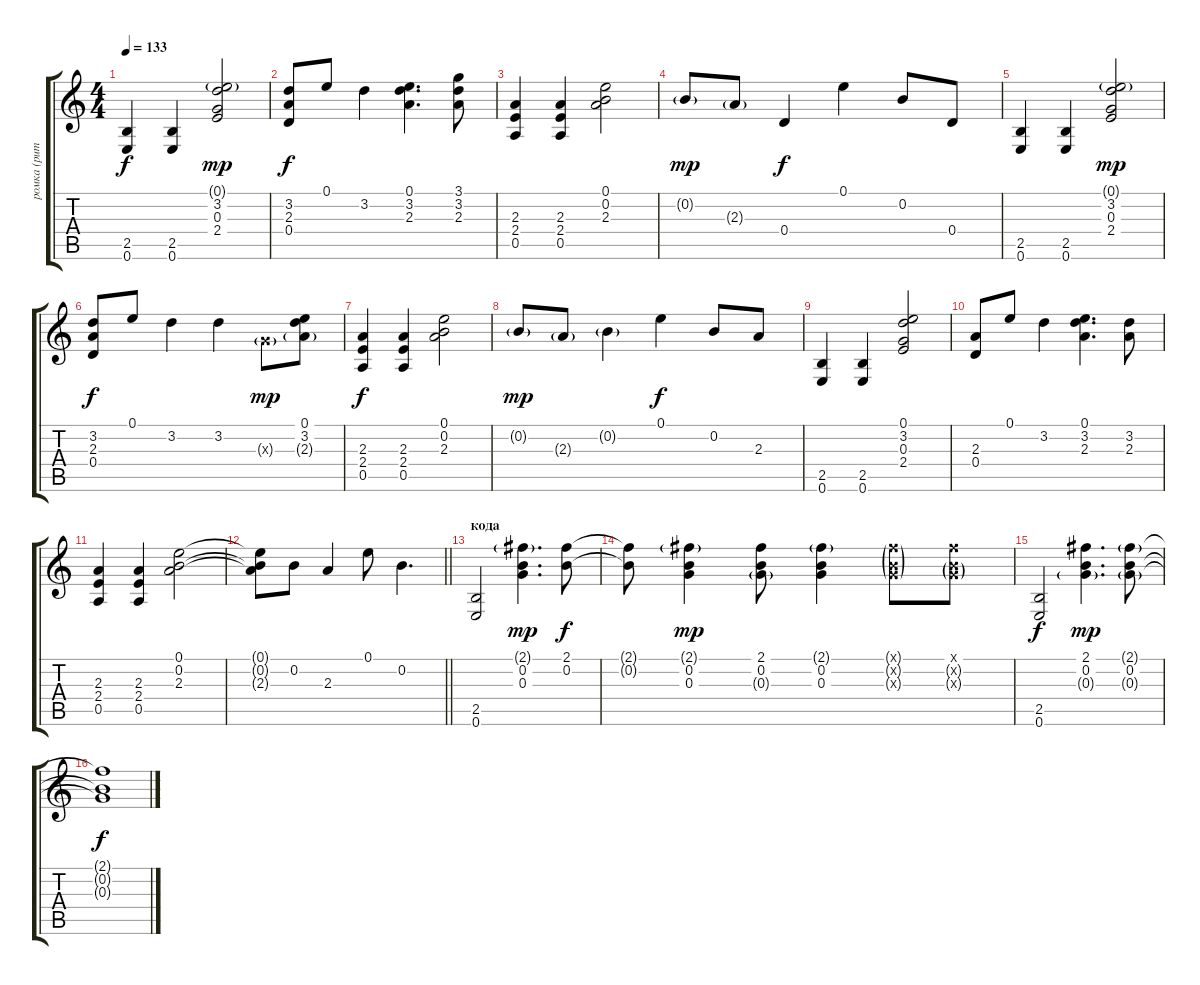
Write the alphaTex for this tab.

\track ("ромка (ритм)" "ромка (рит") {instrument electricguitarclean}
\staff {score tabs}
\tuning (E4 B3 G3 D3 A2 E2) {hide}
\ts (4 4)
\tempo 133
\clef g2
\ks c
(2.5 0.6).4{dy f} (2.5 0.6).4 (0.1{g} 3.2 0.3 2.4).2{dy mp} |
(3.2 2.3 0.4).8{dy f} 0.1.8 3.2.4 (0.1 3.2 2.3).4{d} (3.1 3.2 2.3).8 |
(2.3 2.4 0.5).4 (2.3 2.4 0.5).4 (0.1 0.2 2.3).2 |
0.2{g}.8{dy mp} 2.3{g}.8 0.4.4{dy f} 0.1.4 0.2.8 0.4.8 |
(2.5 0.6).4 (2.5 0.6).4 (0.1{g} 3.2 0.3 2.4).2{dy mp} |
(3.2 2.3 0.4).8{dy f} 0.1.8 3.2.4 3.2.4 0.3{g x}.8{dy mp} (0.1 3.2 2.3{g}).8 |
(2.3 2.4 0.5).4{dy f} (2.3 2.4 0.5).4 (0.1 0.2 2.3).2 |
0.2{g}.8{dy mp} 2.3{g}.8 0.2{g}.4 0.1.4{dy f} 0.2.8 2.3.8 |
(2.5 0.6).4 (2.5 0.6).4 (0.1 3.2 0.3 2.4).2 |
(2.3 0.4).8 0.1.8 3.2.4 (0.1 3.2 2.3).4{d} (3.2 2.3).8 |
(2.3 2.4 0.5).4 (2.3 2.4 0.5).4 (0.1 0.2 2.3).2 |
\barLineRight lightlight
(0.1{t} 0.2{t} 2.3{t}).8 0.2.8 2.3.4 0.1.8 0.2.4{d} |
\section ("" "кода")
(2.5 0.6).2 (2.1{g} 0.2 0.3).4{d dy mp} (2.1 0.2).8{dy f} |
(2.1{t} 0.2{t}).8 (2.1{g} 0.2 0.3).4{dy mp} (2.1 0.2 0.3{g}).8 (2.1{g} 0.2 0.3).4 (2.1{g x} 0.2{g x} 0.3{g x}).8 (2.1{x} 0.2{g x} 0.3{g x}).8 |
(2.5 0.6).2{dy f} (2.1 0.2 0.3{g}).4{d dy mp} (2.1{g} 0.2 0.3{g}).8 |
(2.1{t} 0.2{t} 0.3{t}).1{dy f}
